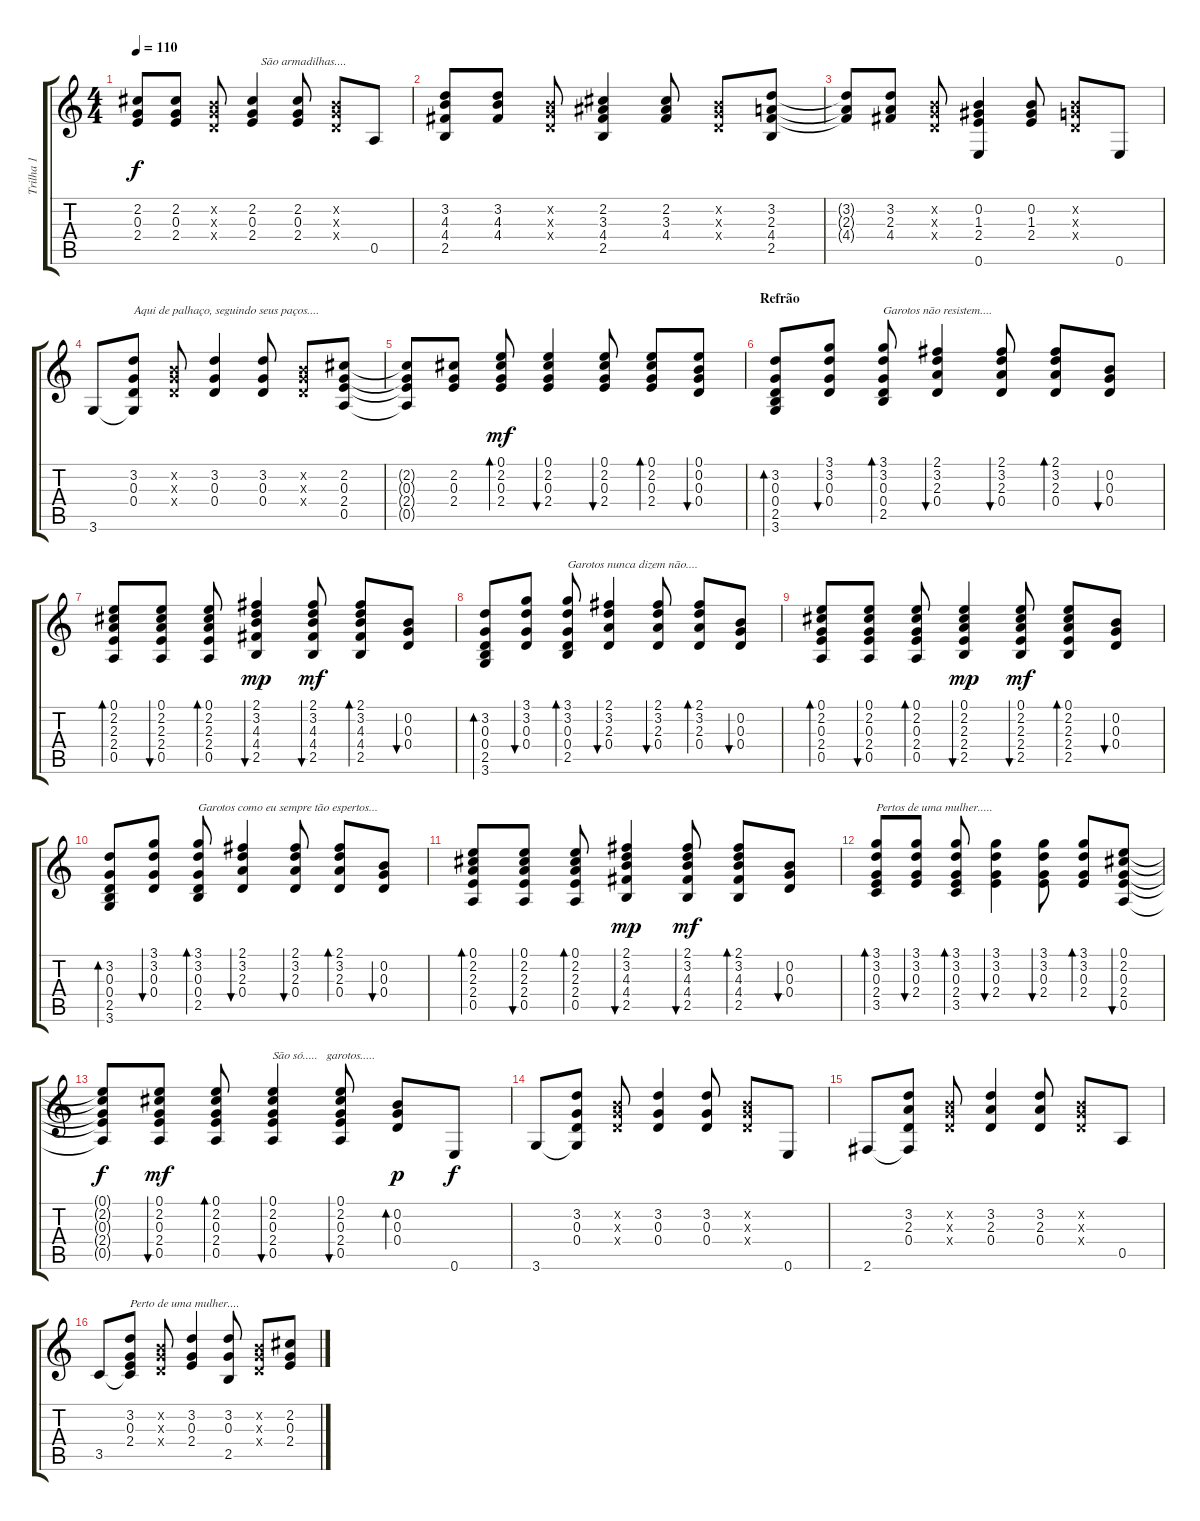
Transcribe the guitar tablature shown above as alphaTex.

\track ("Trilha 1" "Trilha 1") {instrument acousticguitarnylon}
\staff {score tabs}
\tuning (E4 B3 G3 D3 A2 E2) {hide}
\ts (4 4)
\tempo 110
\clef g2
\ks c
(2.2{t} 0.3{t} 2.4{t}).8{dy f} (2.2 0.3 2.4).8 (0.2{x} 0.3{x} 0.4{x}).8 (2.2 0.3 2.4).4{txt "   São armadilhas...."} (2.2 0.3 2.4).8 (0.2{x} 0.3{x} 0.4{x}).8 0.5.8 |
(3.2 4.3 4.4 2.5).8 (3.2 4.3 4.4).8 (0.2{x} 0.3{x} 0.4{x}).8 (2.2 3.3 4.4 2.5).4 (2.2 3.3 4.4).8 (0.2{x} 0.3{x} 0.4{x}).8 (3.2 2.3 4.4 2.5).8 |
(3.2{t} 2.3{t} 4.4{t}).8 (3.2 2.3 4.4).8 (0.2{x} 0.3{x} 0.4{x}).8 (0.2 1.3 2.4 0.6).4 (0.2 1.3 2.4).8 (0.2{x} 0.3{x} 0.4{x}).8 0.6.8 |
3.6.8 (3.2 0.3 0.4 3.6{t}).8{txt "Aqui de palhaço, seguindo seus paços...."} (0.2{x} 0.3{x} 0.4{x}).8 (3.2 0.3 0.4).4 (3.2 0.3 0.4).8 (0.2{x} 0.3{x} 0.4{x}).8 (2.2 0.3 2.4 0.5).8 |
(2.2{t} 0.3{t} 2.4{t} 0.5{t}).8 (2.2 0.3 2.4).8 (0.1 2.2 0.3 2.4).8{bd 30 dy mf} (0.1 2.2 0.3 2.4).4{bu 30} (0.1 2.2 0.3 2.4).8{bu 30} (0.1 2.2 0.3 2.4).8{bd 30} (0.1 0.2 0.3 0.4).8{bu 60} |
\section ("" "Refrão")
(3.2 0.3 0.4 2.5 3.6).8{bd 30} (3.1 3.2 0.3 0.4).8{bu 30} (3.1 3.2 0.3 0.4 2.5).8{bd 30 txt "Garotos não resistem...."} (2.1 3.2 2.3 0.4).4{bu 30} (2.1 3.2 2.3 0.4).8{bu 30} (2.1 3.2 2.3 0.4).8{bd 30} (0.2 0.3 0.4).8{bu 30} |
(0.1 2.2 2.3 2.4 0.5).8{bd 30} (0.1 2.2 2.3 2.4 0.5).8{bu 30} (0.1 2.2 2.3 2.4 0.5).8{bd 30} (2.1 3.2 4.3 4.4 2.5).4{bu 30 dy mp} (2.1 3.2 4.3 4.4 2.5).8{bu 30 dy mf} (2.1 3.2 4.3 4.4 2.5).8{bd 30} (0.2 0.3 0.4).8{bu 30} |
(3.2 0.3 0.4 2.5 3.6).8{bd 30} (3.1 3.2 0.3 0.4).8{bu 30} (3.1 3.2 0.3 0.4 2.5).8{bd 30 txt "Garotos nunca dizem não...."} (2.1 3.2 2.3 0.4).4{bu 30} (2.1 3.2 2.3 0.4).8{bu 30} (2.1 3.2 2.3 0.4).8{bd 30} (0.2 0.3 0.4).8{bu 30} |
(0.1 2.2 0.3 2.4 0.5).8{bd 30} (0.1 2.2 0.3 2.4 0.5).8{bu 30} (0.1 2.2 0.3 2.4 0.5).8{bd 30} (0.1 2.2 2.3 2.4 2.5).4{bu 30 dy mp} (0.1 2.2 2.3 2.4 2.5).8{bu 30 dy mf} (0.1 2.2 2.3 2.4 2.5).8{bd 30} (0.2 0.3 0.4).8{bu 30} |
(3.2 0.3 0.4 2.5 3.6).8{bd 30} (3.1 3.2 0.3 0.4).8{bu 30} (3.1 3.2 0.3 0.4 2.5).8{bd 30 txt "Garotos como eu sempre tão espertos..."} (2.1 3.2 2.3 0.4).4{bu 30} (2.1 3.2 2.3 0.4).8{bu 30} (2.1 3.2 2.3 0.4).8{bd 30} (0.2 0.3 0.4).8{bu 30} |
(0.1 2.2 2.3 2.4 0.5).8{bd 30} (0.1 2.2 2.3 2.4 0.5).8{bu 30} (0.1 2.2 2.3 2.4 0.5).8{bd 30} (2.1 3.2 4.3 4.4 2.5).4{bu 30 dy mp} (2.1 3.2 4.3 4.4 2.5).8{bu 30 dy mf} (2.1 3.2 4.3 4.4 2.5).8{bd 30} (0.2 0.3 0.4).8{bu 30} |
(3.1 3.2 0.3 2.4 3.5).8{bd 30 txt "Pertos de uma mulher....."} (3.1 3.2 0.3 2.4).8{bu 30} (3.1 3.2 0.3 2.4 3.5).8{bd 30} (3.1 3.2 0.3 2.4).4{bu 30} (3.1 3.2 0.3 2.4).8{bu 30} (3.1 3.2 0.3 2.4).8{bd 30} (0.1 2.2 0.3 2.4 0.5).8{bu 30} |
(0.1{t} 2.2{t} 0.3{t} 2.4{t} 0.5{t}).8{dy f} (0.1 2.2 0.3 2.4 0.5).8{bu 30 dy mf} (0.1 2.2 0.3 2.4 0.5).8{bd 30} (0.1 2.2 0.3 2.4 0.5).4{bu 30 txt "São só.....   garotos....."} (0.1 2.2 0.3 2.4 0.5).8{bu 30} (0.2 0.3 0.4).8{bd 30 dy p} 0.6.8{dy f} |
3.6.8 (3.2 0.3 0.4 3.6{t}).8 (0.2{x} 0.3{x} 0.4{x}).8 (3.2 0.3 0.4).4 (3.2 0.3 0.4).8 (0.2{x} 0.3{x} 0.4{x}).8 0.6.8 |
2.6.8 (3.2 2.3 0.4 2.6{t}).8 (0.2{x} 0.3{x} 0.4{x}).8 (3.2 2.3 0.4).4 (3.2 2.3 0.4).8 (0.2{x} 0.3{x} 0.4{x}).8 0.5.8 |
3.5.8 (3.2 0.3 2.4 3.5{t}).8{txt "Perto de uma mulher...."} (0.2{x} 0.3{x} 0.4{x}).8 (3.2 0.3 2.4).4 (3.2 0.3 2.5).8 (0.2{x} 0.3{x} 0.4{x}).8 (2.2 0.3 2.4).8
